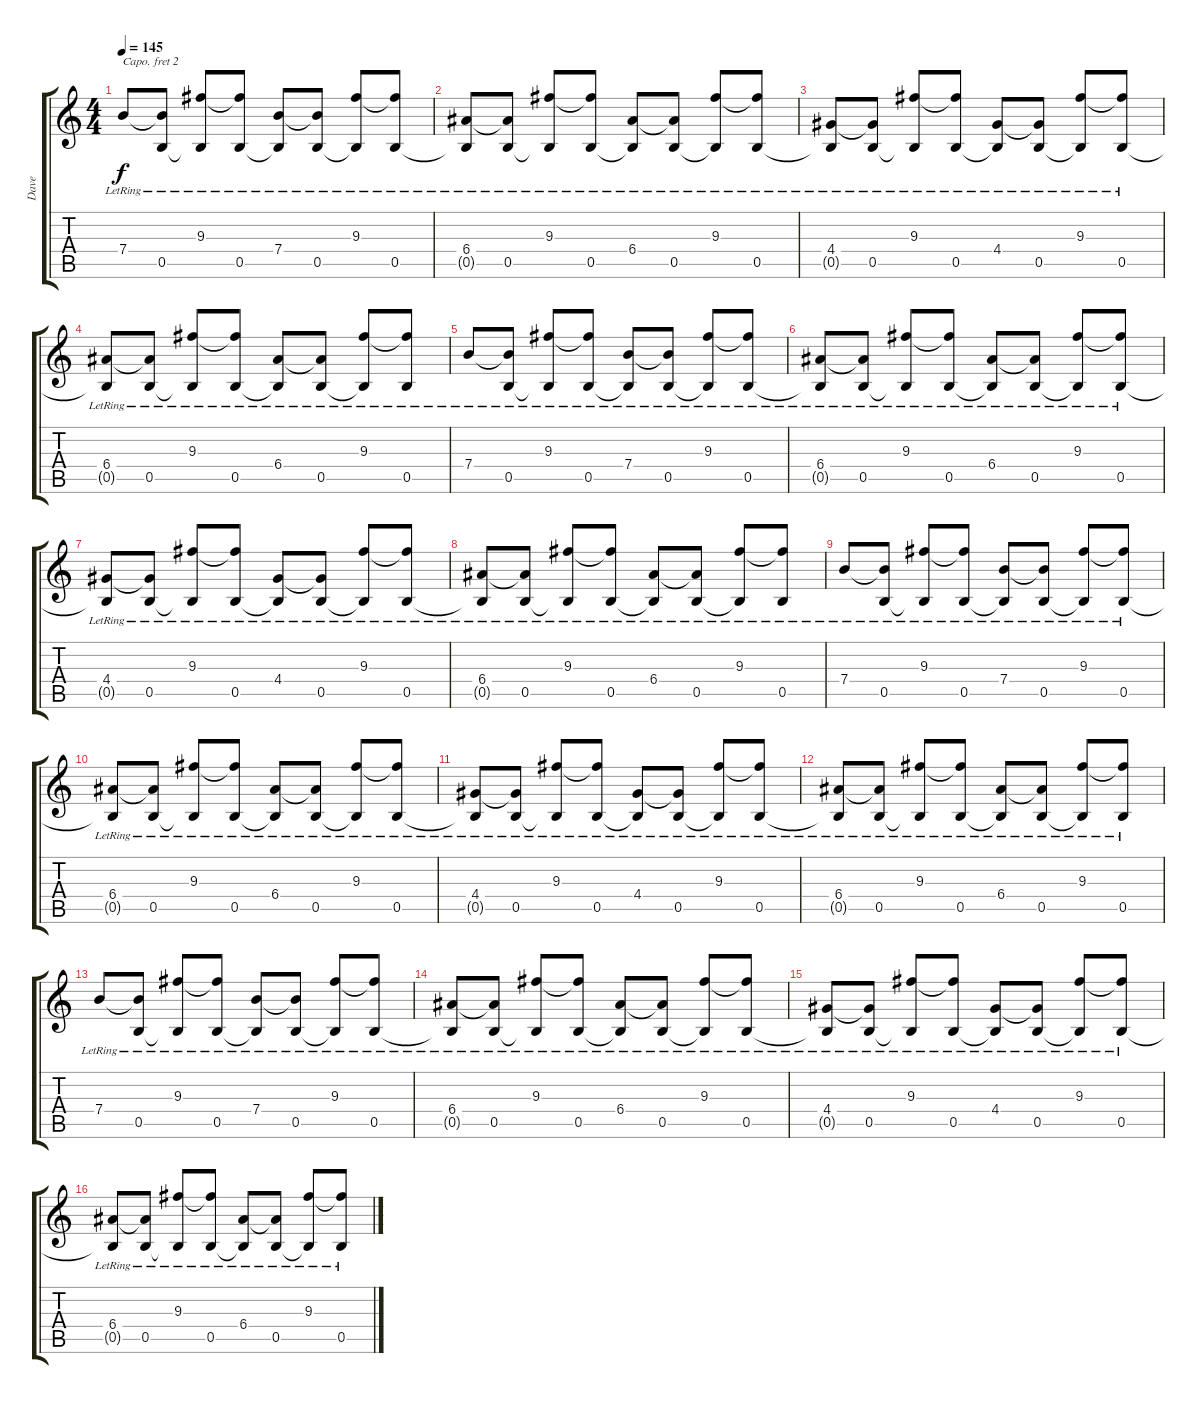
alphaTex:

\track ("Dave" "Dave") {instrument electricguitarclean}
\staff {score tabs}
\capo 2
\tuning (E4 B3 G3 D3 A2 E2) {hide}
\ts (4 4)
\tempo 145
\clef g2
\ks c
7.4{lr}.8{dy f volume 16 balance 4 instrument electricguitarclean} (7.4{t} 0.5{lr}).8 (9.3{lr} 0.5{t}).8 (9.3{t} 0.5{lr}).8 (7.4{lr} 0.5{t}).8 (7.4{t} 0.5{lr}).8 (9.3{lr} 0.5{t}).8 (9.3{t} 0.5{lr}).8 |
(6.4{lr} 0.5{t}).8 (6.4{t} 0.5{lr}).8 (9.3{lr} 0.5{t}).8 (9.3{t} 0.5{lr}).8 (6.4{lr} 0.5{t}).8 (6.4{t} 0.5{lr}).8 (9.3{lr} 0.5{t}).8 (9.3{t} 0.5{lr}).8 |
(4.4{lr} 0.5{t}).8 (4.4{t} 0.5{lr}).8 (9.3{lr} 0.5{t}).8 (9.3{t} 0.5{lr}).8 (4.4{lr} 0.5{t}).8 (4.4{t} 0.5{lr}).8 (9.3{lr} 0.5{t}).8 (9.3{t} 0.5{lr}).8 |
(6.4{lr} 0.5{t}).8 (6.4{t} 0.5{lr}).8 (9.3{lr} 0.5{t}).8 (9.3{t} 0.5{lr}).8 (6.4{lr} 0.5{t}).8 (6.4{t} 0.5{lr}).8 (9.3{lr} 0.5{t}).8 (9.3{t} 0.5{lr}).8 |
7.4{lr}.8 (7.4{t} 0.5{lr}).8 (9.3{lr} 0.5{t}).8 (9.3{t} 0.5{lr}).8 (7.4{lr} 0.5{t}).8 (7.4{t} 0.5{lr}).8 (9.3{lr} 0.5{t}).8 (9.3{t} 0.5{lr}).8 |
(6.4{lr} 0.5{t}).8 (6.4{t} 0.5{lr}).8 (9.3{lr} 0.5{t}).8 (9.3{t} 0.5{lr}).8 (6.4{lr} 0.5{t}).8 (6.4{t} 0.5{lr}).8 (9.3{lr} 0.5{t}).8 (9.3{t} 0.5{lr}).8 |
(4.4{lr} 0.5{t}).8 (4.4{t} 0.5{lr}).8 (9.3{lr} 0.5{t}).8 (9.3{t} 0.5{lr}).8 (4.4{lr} 0.5{t}).8 (4.4{t} 0.5{lr}).8 (9.3{lr} 0.5{t}).8 (9.3{t} 0.5{lr}).8 |
(6.4{lr} 0.5{t}).8 (6.4{t} 0.5{lr}).8 (9.3{lr} 0.5{t}).8 (9.3{t} 0.5{lr}).8 (6.4{lr} 0.5{t}).8 (6.4{t} 0.5{lr}).8 (9.3{lr} 0.5{t}).8 (9.3{t} 0.5{lr}).8 |
7.4{lr}.8 (7.4{t} 0.5{lr}).8 (9.3{lr} 0.5{t}).8 (9.3{t} 0.5{lr}).8 (7.4{lr} 0.5{t}).8 (7.4{t} 0.5{lr}).8 (9.3{lr} 0.5{t}).8 (9.3{t} 0.5{lr}).8 |
(6.4{lr} 0.5{t}).8 (6.4{t} 0.5{lr}).8 (9.3{lr} 0.5{t}).8 (9.3{t} 0.5{lr}).8 (6.4{lr} 0.5{t}).8 (6.4{t} 0.5{lr}).8 (9.3{lr} 0.5{t}).8 (9.3{t} 0.5{lr}).8 |
(4.4{lr} 0.5{t}).8 (4.4{t} 0.5{lr}).8 (9.3{lr} 0.5{t}).8 (9.3{t} 0.5{lr}).8 (4.4{lr} 0.5{t}).8 (4.4{t} 0.5{lr}).8 (9.3{lr} 0.5{t}).8 (9.3{t} 0.5{lr}).8 |
(6.4{lr} 0.5{t}).8 (6.4{t} 0.5{lr}).8 (9.3{lr} 0.5{t}).8 (9.3{t} 0.5{lr}).8 (6.4{lr} 0.5{t}).8 (6.4{t} 0.5{lr}).8 (9.3{lr} 0.5{t}).8 (9.3{t} 0.5{lr}).8 |
7.4{lr}.8 (7.4{t} 0.5{lr}).8 (9.3{lr} 0.5{t}).8 (9.3{t} 0.5{lr}).8 (7.4{lr} 0.5{t}).8 (7.4{t} 0.5{lr}).8 (9.3{lr} 0.5{t}).8 (9.3{t} 0.5{lr}).8 |
(6.4{lr} 0.5{t}).8 (6.4{t} 0.5{lr}).8 (9.3{lr} 0.5{t}).8 (9.3{t} 0.5{lr}).8 (6.4{lr} 0.5{t}).8 (6.4{t} 0.5{lr}).8 (9.3{lr} 0.5{t}).8 (9.3{t} 0.5{lr}).8 |
(4.4{lr} 0.5{t}).8 (4.4{t} 0.5{lr}).8 (9.3{lr} 0.5{t}).8 (9.3{t} 0.5{lr}).8 (4.4{lr} 0.5{t}).8 (4.4{t} 0.5{lr}).8 (9.3{lr} 0.5{t}).8 (9.3{t} 0.5{lr}).8 |
(6.4{lr} 0.5{t}).8 (6.4{t} 0.5{lr}).8 (9.3{lr} 0.5{t}).8 (9.3{t} 0.5{lr}).8 (6.4{lr} 0.5{t}).8 (6.4{t} 0.5{lr}).8 (9.3{lr} 0.5{t}).8 (9.3{t} 0.5{lr}).8
